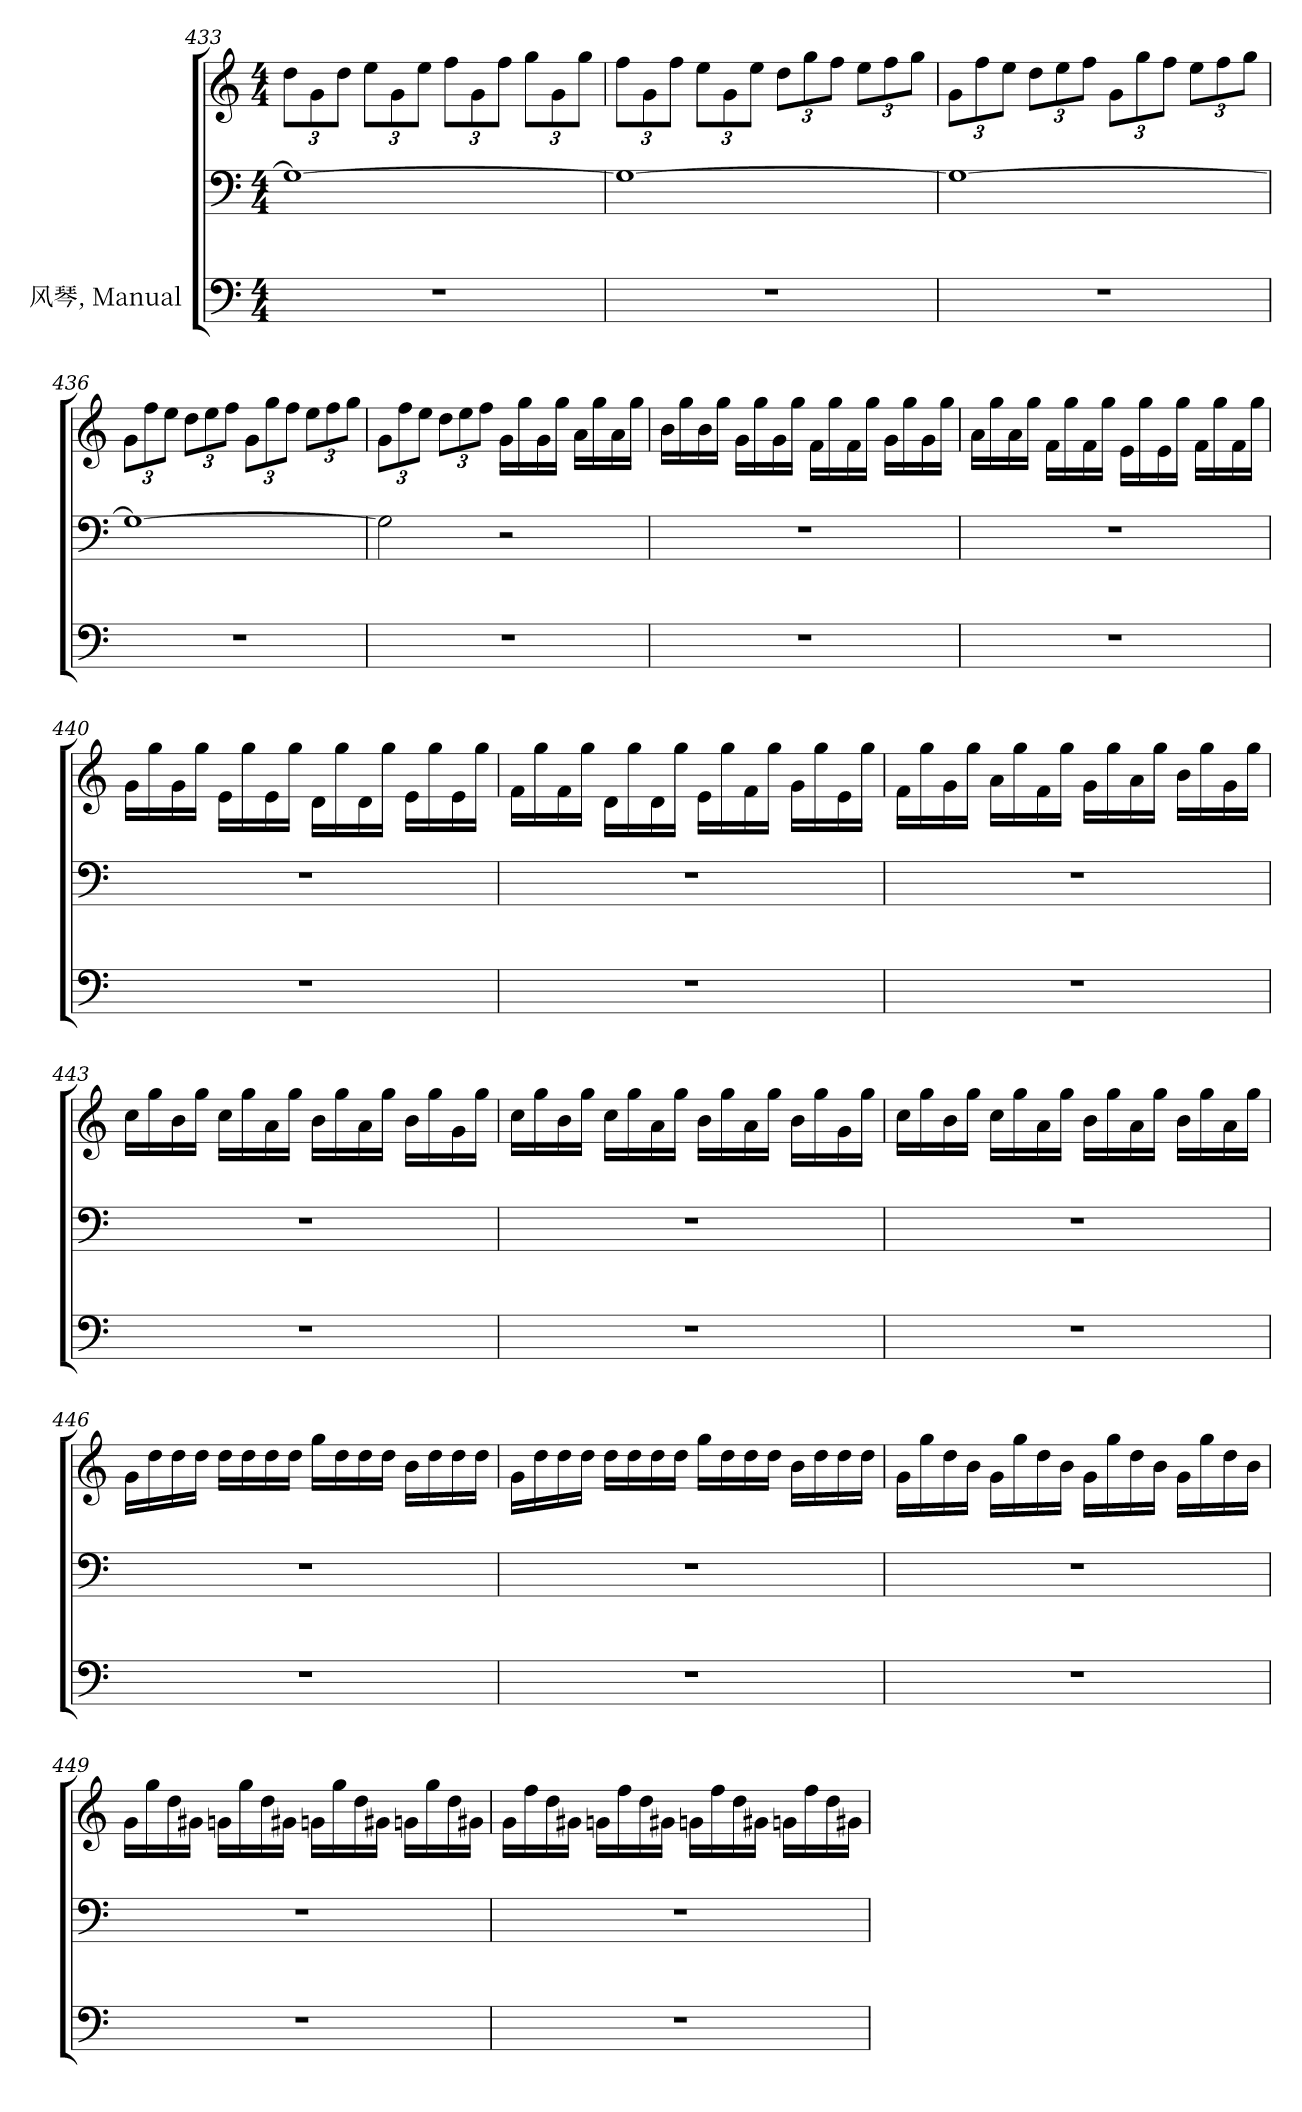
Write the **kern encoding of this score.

**kern	**kern	**kern
*part1	*part1	*part1
*staff3	*staff2	*staff1
*I"风琴, Manual	*	*
*clefF4	*clefF4	*clefG2
*k[]	*k[]	*k[]
*M4/4	*M4/4	*M4/4
*	*	*Xbrackettup
=433	=433	=433
1r	1G_	12dd\L
.	.	12g\
.	.	12dd\J
.	.	12ee\L
.	.	12g\
.	.	12ee\J
.	.	12ff\L
.	.	12g\
.	.	12ff\J
.	.	12gg\L
.	.	12g\
.	.	12gg\J
=434	=434	=434
1r	1G_	12ff\L
.	.	12g\
.	.	12ff\J
.	.	12ee\L
.	.	12g\
.	.	12ee\J
.	.	12dd\L
.	.	12gg\
.	.	12ff\J
.	.	12ee\L
.	.	12ff\
.	.	12gg\J
!!LO:PB:g=z
=435	=435	=435
1r	1G_	12g\L
.	.	12ff\
.	.	12ee\J
.	.	12dd\L
.	.	12ee\
.	.	12ff\J
.	.	12g\L
.	.	12gg\
.	.	12ff\J
.	.	12ee\L
.	.	12ff\
.	.	12gg\J
=436	=436	=436
1r	1G_	12g\L
.	.	12ff\
.	.	12ee\J
.	.	12dd\L
.	.	12ee\
.	.	12ff\J
.	.	12g\L
.	.	12gg\
.	.	12ff\J
.	.	12ee\L
.	.	12ff\
.	.	12gg\J
=437	=437	=437
1r	2G\]	12g\L
.	.	12ff\
.	.	12ee\J
.	.	12dd\L
.	.	12ee\
.	.	12ff\J
.	2r	16g\LL
.	.	16gg\
.	.	16g\
.	.	16gg\JJ
.	.	16a\LL
.	.	16gg\
.	.	16a\
.	.	16gg\JJ
!!LO:LB:g=z
=438	=438	=438
1r	1r	16b\LL
.	.	16gg\
.	.	16b\
.	.	16gg\JJ
.	.	16g\LL
.	.	16gg\
.	.	16g\
.	.	16gg\JJ
.	.	16f\LL
.	.	16gg\
.	.	16f\
.	.	16gg\JJ
.	.	16g\LL
.	.	16gg\
.	.	16g\
.	.	16gg\JJ
=439	=439	=439
1r	1r	16a\LL
.	.	16gg\
.	.	16a\
.	.	16gg\JJ
.	.	16f\LL
.	.	16gg\
.	.	16f\
.	.	16gg\JJ
.	.	16e\LL
.	.	16gg\
.	.	16e\
.	.	16gg\JJ
.	.	16f\LL
.	.	16gg\
.	.	16f\
.	.	16gg\JJ
=440	=440	=440
1r	1r	16g\LL
.	.	16gg\
.	.	16g\
.	.	16gg\JJ
.	.	16e\LL
.	.	16gg\
.	.	16e\
.	.	16gg\JJ
.	.	16d\LL
.	.	16gg\
.	.	16d\
.	.	16gg\JJ
.	.	16e\LL
.	.	16gg\
.	.	16e\
.	.	16gg\JJ
!!LO:LB:g=z
=441	=441	=441
1r	1r	16f\LL
.	.	16gg\
.	.	16f\
.	.	16gg\JJ
.	.	16d\LL
.	.	16gg\
.	.	16d\
.	.	16gg\JJ
.	.	16e\LL
.	.	16gg\
.	.	16f\
.	.	16gg\JJ
.	.	16g\LL
.	.	16gg\
.	.	16e\
.	.	16gg\JJ
=442	=442	=442
1r	1r	16f\LL
.	.	16gg\
.	.	16g\
.	.	16gg\JJ
.	.	16a\LL
.	.	16gg\
.	.	16f\
.	.	16gg\JJ
.	.	16g\LL
.	.	16gg\
.	.	16a\
.	.	16gg\JJ
.	.	16b\LL
.	.	16gg\
.	.	16g\
.	.	16gg\JJ
=443	=443	=443
1r	1r	16cc\LL
.	.	16gg\
.	.	16b\
.	.	16gg\JJ
.	.	16cc\LL
.	.	16gg\
.	.	16a\
.	.	16gg\JJ
.	.	16b\LL
.	.	16gg\
.	.	16a\
.	.	16gg\JJ
.	.	16b\LL
.	.	16gg\
.	.	16g\
.	.	16gg\JJ
!!LO:LB:g=z
=444	=444	=444
1r	1r	16cc\LL
.	.	16gg\
.	.	16b\
.	.	16gg\JJ
.	.	16cc\LL
.	.	16gg\
.	.	16a\
.	.	16gg\JJ
.	.	16b\LL
.	.	16gg\
.	.	16a\
.	.	16gg\JJ
.	.	16b\LL
.	.	16gg\
.	.	16g\
.	.	16gg\JJ
=445	=445	=445
1r	1r	16cc\LL
.	.	16gg\
.	.	16b\
.	.	16gg\JJ
.	.	16cc\LL
.	.	16gg\
.	.	16a\
.	.	16gg\JJ
.	.	16b\LL
.	.	16gg\
.	.	16a\
.	.	16gg\JJ
.	.	16b\LL
.	.	16gg\
.	.	16a\
.	.	16gg\JJ
=446	=446	=446
1r	1r	16g\LL
.	.	16dd\
.	.	16dd\
.	.	16dd\JJ
.	.	16dd\LL
.	.	16dd\
.	.	16dd\
.	.	16dd\JJ
.	.	16gg\LL
.	.	16dd\
.	.	16dd\
.	.	16dd\JJ
.	.	16b\LL
.	.	16dd\
.	.	16dd\
.	.	16dd\JJ
!!LO:PB:g=z
=447	=447	=447
1r	1r	16g\LL
.	.	16dd\
.	.	16dd\
.	.	16dd\JJ
.	.	16dd\LL
.	.	16dd\
.	.	16dd\
.	.	16dd\JJ
.	.	16gg\LL
.	.	16dd\
.	.	16dd\
.	.	16dd\JJ
.	.	16b\LL
.	.	16dd\
.	.	16dd\
.	.	16dd\JJ
=448	=448	=448
1r	1r	16g\LL
.	.	16gg\
.	.	16dd\
.	.	16b\JJ
.	.	16g\LL
.	.	16gg\
.	.	16dd\
.	.	16b\JJ
.	.	16g\LL
.	.	16gg\
.	.	16dd\
.	.	16b\JJ
.	.	16g\LL
.	.	16gg\
.	.	16dd\
.	.	16b\JJ
!!LO:LB:g=z
=449	=449	=449
1r	1r	16g\LL
.	.	16gg\
.	.	16dd\
.	.	16g#X\JJ
.	.	16gn\LL
.	.	16gg\
.	.	16dd\
.	.	16g#X\JJ
.	.	16gn\LL
.	.	16gg\
.	.	16dd\
.	.	16g#X\JJ
.	.	16gn\LL
.	.	16gg\
.	.	16dd\
.	.	16g#X\JJ
=450	=450	=450
1r	1r	16g\LL
.	.	16ff\
.	.	16dd\
.	.	16g#X\JJ
.	.	16gn\LL
.	.	16ff\
.	.	16dd\
.	.	16g#X\JJ
.	.	16gn\LL
.	.	16ff\
.	.	16dd\
.	.	16g#X\JJ
.	.	16gn\LL
.	.	16ff\
.	.	16dd\
.	.	16g#X\JJ
=	=	=
*-	*-	*-
